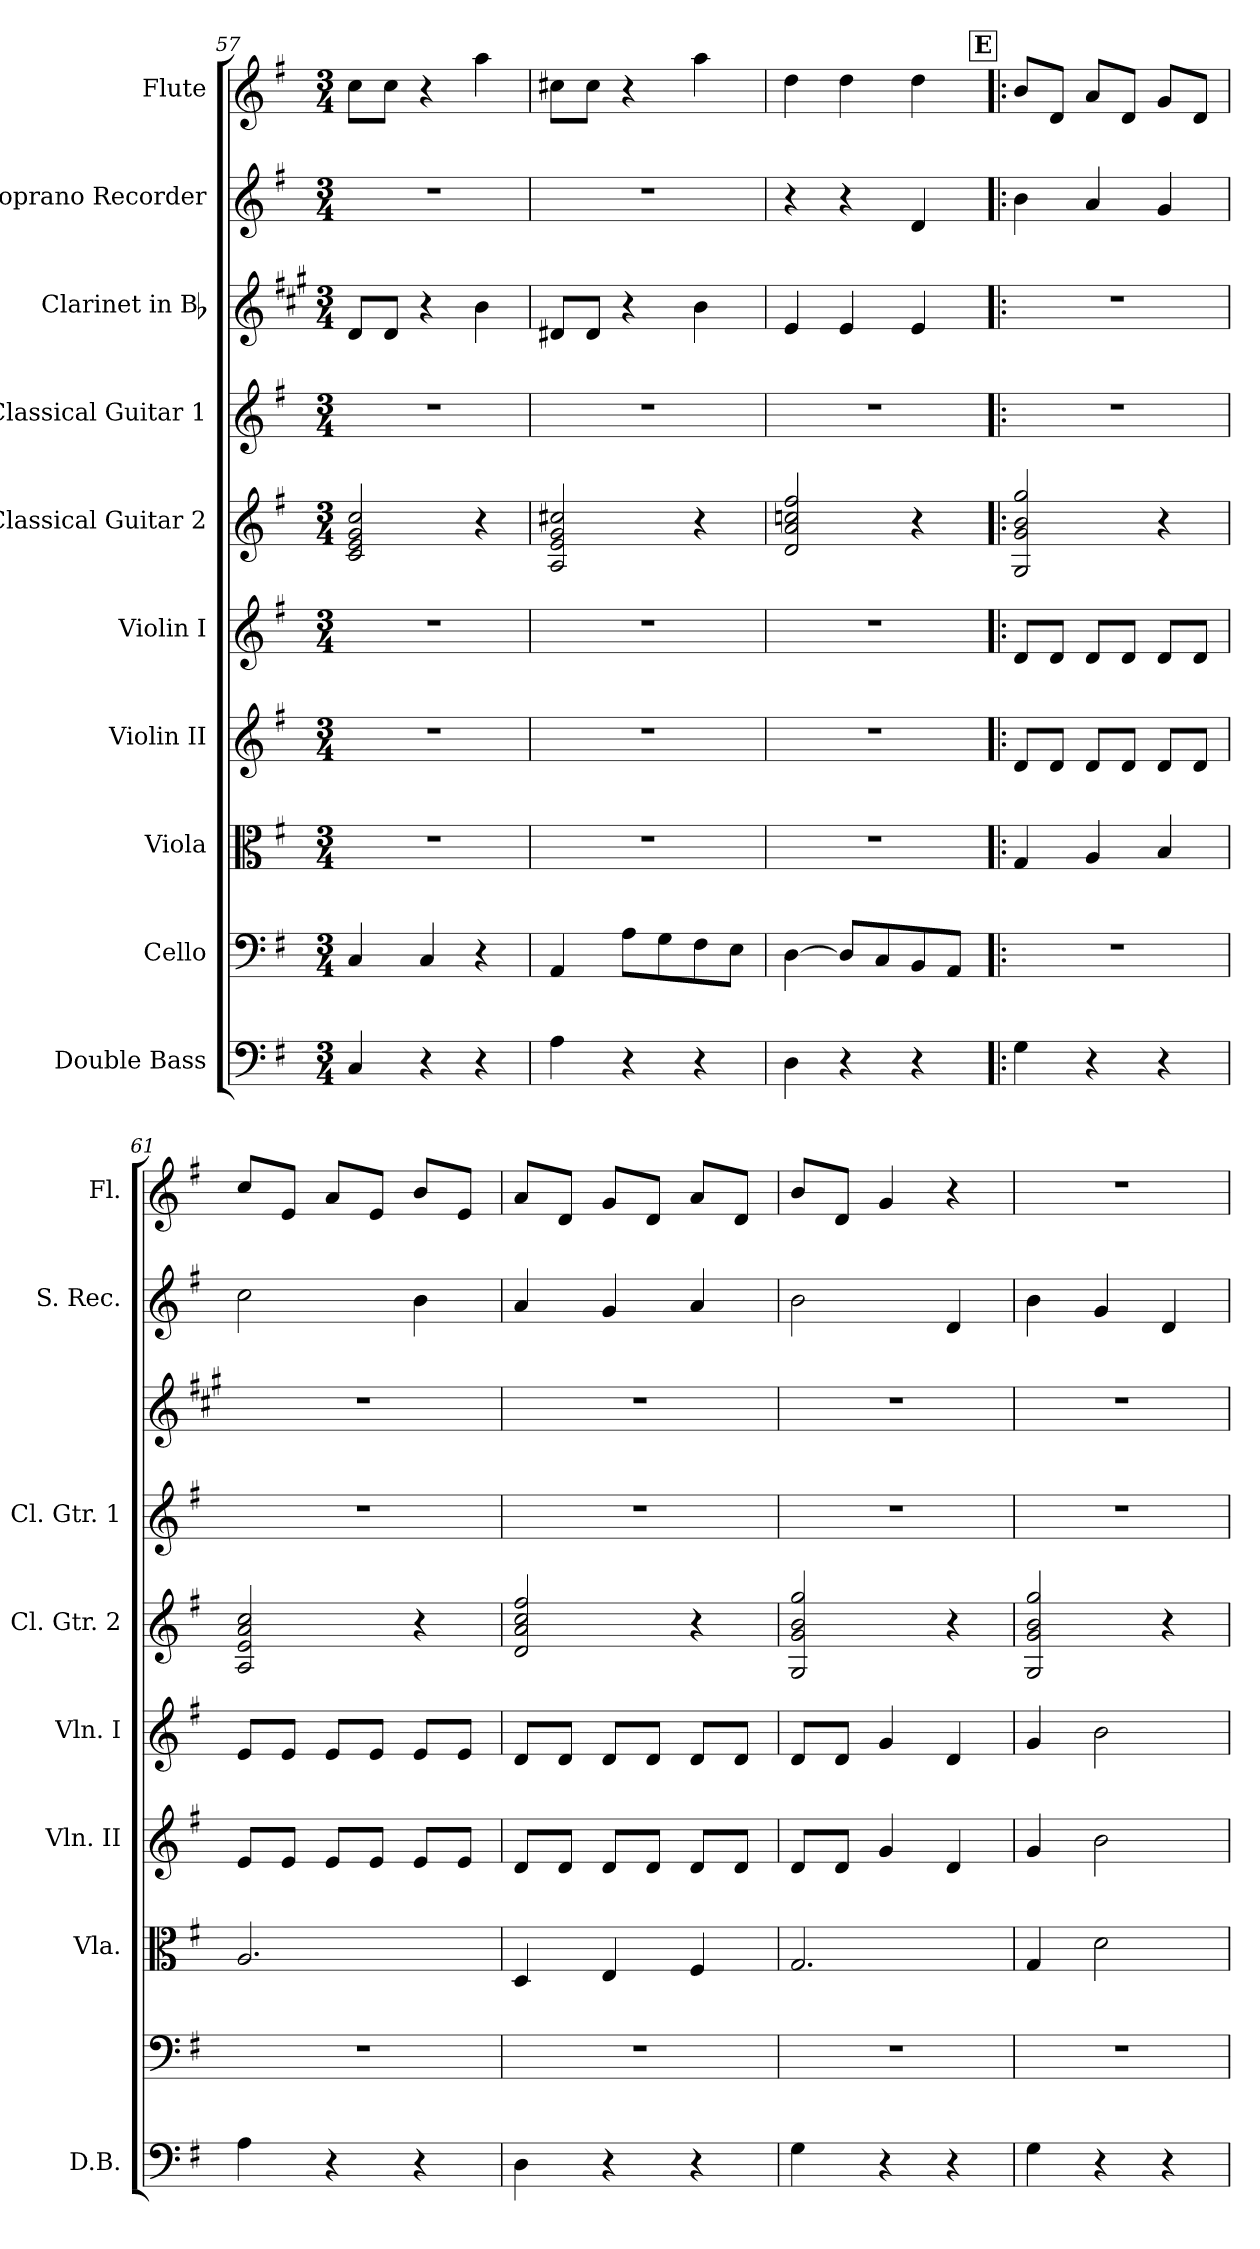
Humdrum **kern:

**kern	**kern	**kern	**kern	**kern	**kern	**kern	**kern	**kern	**kern
*part10	*part9	*part8	*part7	*part6	*part5	*part4	*part3	*part2	*part1
*staff10	*staff9	*staff8	*staff7	*staff6	*staff5	*staff4	*staff3	*staff2	*staff1
*I"Double Bass	*I"Cello	*I"Viola	*I"Violin II	*I"Violin I	*I"Classical Guitar 2	*I"Classical Guitar 1	*I"Clarinet in Bb	*I"Soprano Recorder	*I"Flute
*I'D.B.	*	*I'Vla.	*I'Vln. II	*I'Vln. I	*I'Cl. Gtr. 2	*I'Cl. Gtr. 1	*	*I'S. Rec.	*I'Fl.
*clefF4	*clefF4	*clefC3	*clefG2	*clefG2	*clefG2	*clefG2	*clefG2	*clefG2	*clefG2
*ITrd7c12	*	*	*	*	*ITrd7c12	*ITrd7c12	*ITrd1c2	*ITrd-7c-12	*
*k[f#]	*k[f#]	*k[f#]	*k[f#]	*k[f#]	*k[f#]	*k[f#]	*k[f#]	*k[f#]	*k[f#]
*G:	*G:	*G:	*G:	*G:	*G:	*G:	*G:	*G:	*G:
*M3/4	*M3/4	*M3/4	*M3/4	*M3/4	*M3/4	*M3/4	*M3/4	*M3/4	*M3/4
=57	=57	=57	=57	=57	=57	=57	=57	=57	=57
4CC/	4C/	2.r	2.r	2.r	2C/ 2E/ 2G/ 2c/	2.r	8c/L	2.r	8cc\L
.	.	.	.	.	.	.	8c/J	.	8cc\J
4r	4C/	.	.	.	.	.	4r	.	4r
4r	4r	.	.	.	4r	.	4a\	.	4aa\
=58	=58	=58	=58	=58	=58	=58	=58	=58	=58
4AA\	4AA/	2.r	2.r	2.r	2AA/ 2E/ 2G/ 2c#X/	2.r	8c#X/L	2.r	8cc#X\L
.	.	.	.	.	.	.	8c#/J	.	8cc#\J
4r	8A\L	.	.	.	.	.	4r	.	4r
.	8G\	.	.	.	.	.	.	.	.
4r	8F#i\	.	.	.	4r	.	4a\	.	4aa\
.	8E\J	.	.	.	.	.	.	.	.
=59	=59	=59	=59	=59	=59	=59	=59	=59	=59
4DD\	[4D\	2.r	2.r	2.r	2D/ 2A/ 2cni/ 2f#/	2.r	4d/	4r	4dd\
4r	8D/L]	.	.	.	.	.	4d/	4r	4dd\
.	8C/	.	.	.	.	.	.	.	.
4r	8BB/	.	.	.	4r	.	4d/	4dd/	4dd\
.	8AA/J	.	.	.	.	.	.	.	.
!!LO:PB:g=z
!!LO:REH:place=s1:a:B:fs=12:t=E
=60!|:	=60!|:	=60!|:	=60!|:	=60!|:	=60!|:	=60!|:	=60!|:	=60!|:	=60!|:
4GG\	2.r	4G/	8d/L	8d/L	2GG/ 2G/ 2B/ 2g/	2.r	2.r	4bb\	8b/L
.	.	.	8d/J	8d/J	.	.	.	.	8d/J
4r	.	4A/	8d/L	8d/L	.	.	.	4aa/	8a/L
.	.	.	8d/J	8d/J	.	.	.	.	8d/J
4r	.	4B/	8d/L	8d/L	4r	.	.	4gg/	8g/L
.	.	.	8d/J	8d/J	.	.	.	.	8d/J
=61	=61	=61	=61	=61	=61	=61	=61	=61	=61
4AA\	2.r	2.A/	8e/L	8e/L	2AA/ 2E/ 2A/ 2c/	2.r	2.r	2ccc\	8cc/L
.	.	.	8e/J	8e/J	.	.	.	.	8e/J
4r	.	.	8e/L	8e/L	.	.	.	.	8a/L
.	.	.	8e/J	8e/J	.	.	.	.	8e/J
4r	.	.	8e/L	8e/L	4r	.	.	4bb\	8b/L
.	.	.	8e/J	8e/J	.	.	.	.	8e/J
=62	=62	=62	=62	=62	=62	=62	=62	=62	=62
4DD\	2.r	4D/	8d/L	8d/L	2D/ 2A/ 2c/ 2f#/	2.r	2.r	4aa/	8a/L
.	.	.	8d/J	8d/J	.	.	.	.	8d/J
4r	.	4E/	8d/L	8d/L	.	.	.	4gg/	8g/L
.	.	.	8d/J	8d/J	.	.	.	.	8d/J
4r	.	4F#/	8d/L	8d/L	4r	.	.	4aa/	8a/L
.	.	.	8d/J	8d/J	.	.	.	.	8d/J
=63	=63	=63	=63	=63	=63	=63	=63	=63	=63
4GG\	2.r	2.G/	8d/L	8d/L	2GG/ 2G/ 2B/ 2g/	2.r	2.r	2bb\	8b/L
.	.	.	8d/J	8d/J	.	.	.	.	8d/J
4r	.	.	4g/	4g/	.	.	.	.	4g/
4r	.	.	4d/	4d/	4r	.	.	4dd/	4r
=64	=64	=64	=64	=64	=64	=64	=64	=64	=64
4GG\	2.r	4G/	4g/	4g/	2GG/ 2G/ 2B/ 2g/	2.r	2.r	4bb\	2.r
4r	.	2d\	2b\	2b\	.	.	.	4gg/	.
4r	.	.	.	.	4r	.	.	4dd/	.
=	=	=	=	=	=	=	=	=	=
*-	*-	*-	*-	*-	*-	*-	*-	*-	*-
